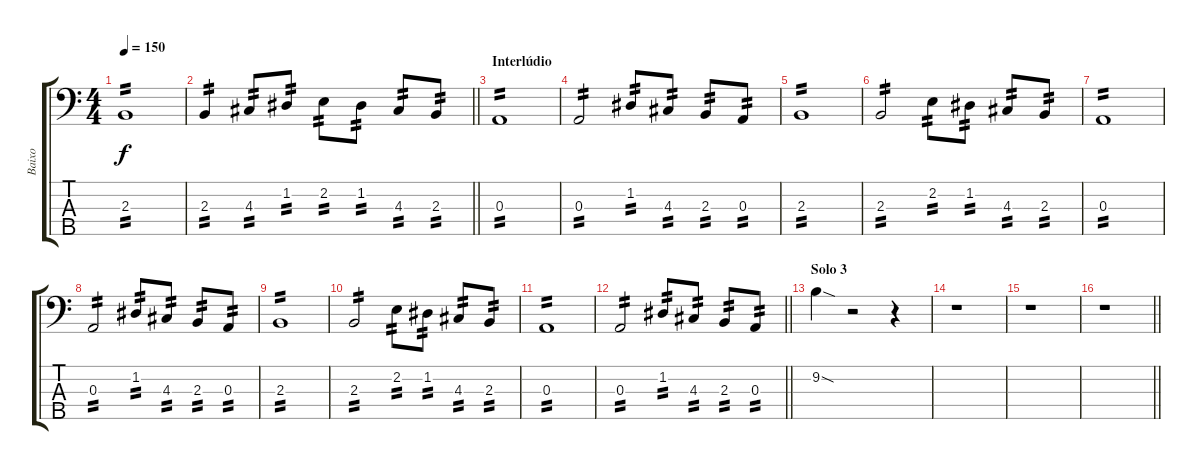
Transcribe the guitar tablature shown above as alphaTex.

\track ("Baixo" "Baixo") {instrument electricbassfinger}
\staff {score tabs}
\tuning (G2 D2 A1 E1 B0) {hide}
\ts (4 4)
\tempo 150
\clef f4
\ks c
2.3.1{tp 2 dy f} |
\barLineRight lightlight
2.3.4{tp 2} 4.3.8{tp 2} 1.2.8{tp 2} 2.2.8{tp 2} 1.2.8{tp 2} 4.3.8{tp 2} 2.3.8{tp 2} |
\section ("" "Interlúdio")
0.3.1{tp 2} |
0.3.2{tp 2} 1.2.8{tp 2} 4.3.8{tp 2} 2.3.8{tp 2} 0.3.8{tp 2} |
2.3.1{tp 2} |
2.3.2{tp 2} 2.2.8{tp 2} 1.2.8{tp 2} 4.3.8{tp 2} 2.3.8{tp 2} |
0.3.1{tp 2} |
0.3.2{tp 2} 1.2.8{tp 2} 4.3.8{tp 2} 2.3.8{tp 2} 0.3.8{tp 2} |
2.3.1{tp 2} |
2.3.2{tp 2} 2.2.8{tp 2} 1.2.8{tp 2} 4.3.8{tp 2} 2.3.8{tp 2} |
0.3.1{tp 2} |
\barLineRight lightlight
0.3.2{tp 2} 1.2.8{tp 2} 4.3.8{tp 2} 2.3.8{tp 2} 0.3.8{tp 2} |
\section ("" "Solo 3")
9.2{sod}.4 r.2 r.4 |
r.1 |
r.1 |
\barLineRight lightlight
r.1
